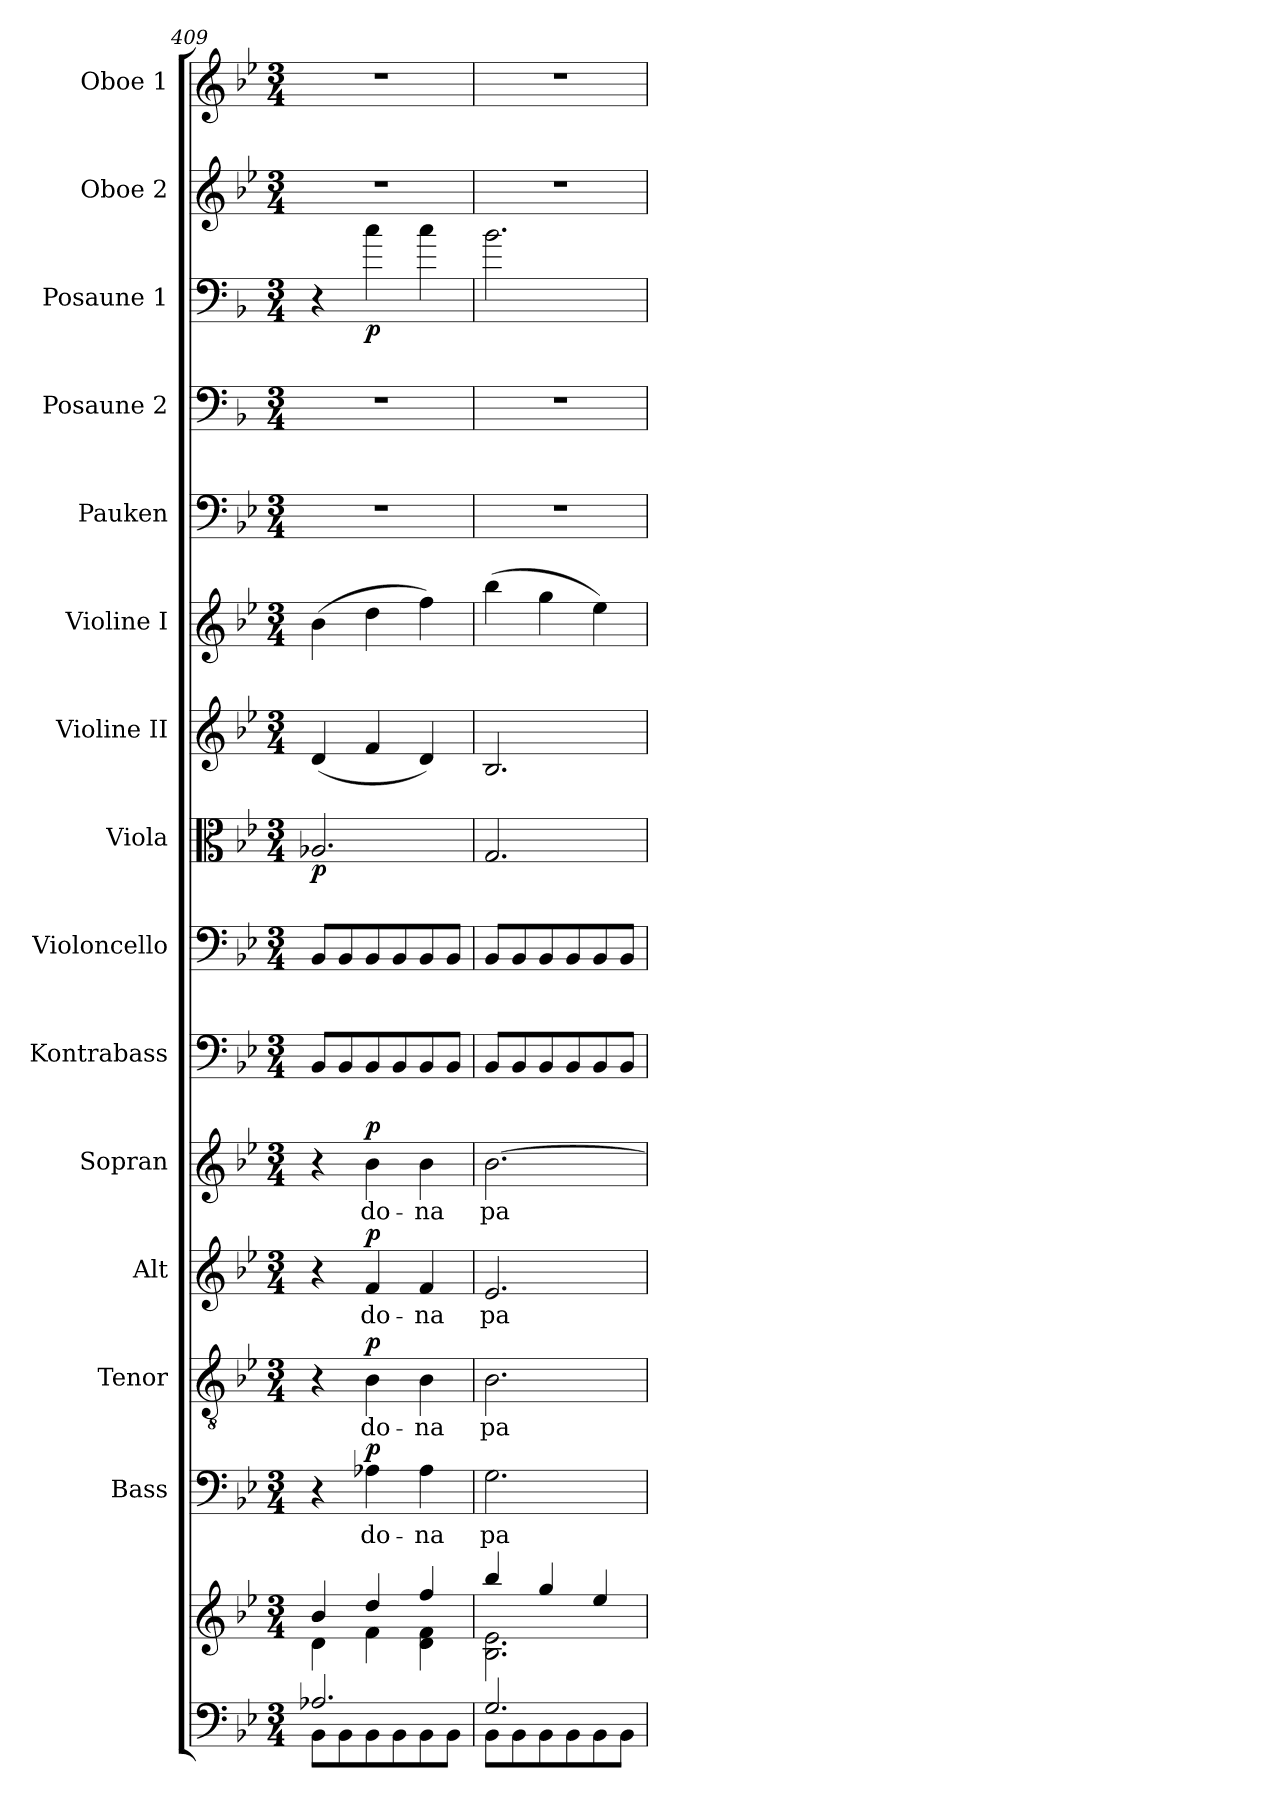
**kern	**kern	**kern	**text	**dynam	**kern	**text	**dynam	**kern	**text	**dynam	**kern	**text	**dynam	**kern	**kern	**kern	**dynam	**kern	**kern	**kern	**kern	**kern	**dynam	**kern	**kern
*part15	*part15	*part14	*part14	*part14	*part13	*part13	*part13	*part12	*part12	*part12	*part11	*part11	*part11	*part10	*part9	*part8	*part8	*part7	*part6	*part5	*part4	*part3	*part3	*part2	*part1
*staff16	*staff15	*staff14	*staff14	*staff14	*staff13	*staff13	*staff13	*staff12	*staff12	*staff12	*staff11	*staff11	*staff11	*staff10	*staff9	*staff8	*staff8	*staff7	*staff6	*staff5	*staff4	*staff3	*staff3	*staff2	*staff1
*	*	*I"Bass	*	*	*I"Tenor	*	*	*I"Alt	*	*	*I"Sopran	*	*	*I"Kontrabass	*I"Violoncello	*I"Viola	*	*I"Violine II	*I"Violine I	*I"Pauken	*I"Posaune 2	*I"Posaune 1	*	*I"Oboe 2	*I"Oboe 1
*	*	*I'B.	*	*	*I'T.	*	*	*I'A.	*	*	*I'S.	*	*	*I'Kb.	*I'Vc.	*I'Vla.	*	*I'Vl. II	*I'Vl. I	*I'Pk.	*I'Pos. 2	*I'Pos. 1	*	*I'Ob. 2	*I'Ob. 1
*clefF4	*clefG2	*clefF4	*	*	*clefGv2	*	*	*clefG2	*	*	*clefG2	*	*	*clefF4	*clefF4	*clefC3	*	*clefG2	*clefG2	*clefF4	*clefF4	*clefF4	*	*clefG2	*clefG2
*	*	*	*	*	*	*	*	*	*	*	*	*	*	*ITrd7c12	*	*	*	*	*	*	*ITrd4c7	*ITrd4c7	*	*	*
*k[b-e-]	*k[b-e-]	*k[b-e-]	*	*	*k[b-e-]	*	*	*k[b-e-]	*	*	*k[b-e-]	*	*	*k[b-e-]	*k[b-e-]	*k[b-e-]	*	*k[b-e-]	*k[b-e-]	*k[b-e-]	*k[b-e-]	*k[b-e-]	*	*k[b-e-]	*k[b-e-]
*B-:	*B-:	*B-:	*	*	*B-:	*	*	*B-:	*	*	*B-:	*	*	*B-:	*B-:	*B-:	*	*B-:	*B-:	*B-:	*B-:	*B-:	*	*B-:	*B-:
*M3/4	*M3/4	*M3/4	*	*	*M3/4	*	*	*M3/4	*	*	*M3/4	*	*	*M3/4	*M3/4	*M3/4	*	*M3/4	*M3/4	*M3/4	*M3/4	*M3/4	*	*M3/4	*M3/4
=409	=409	=409	=409	=409	=409	=409	=409	=409	=409	=409	=409	=409	=409	=409	=409	=409	=409	=409	=409	=409	=409	=409	=409	=409	=409
*^	*^	*	*	*	*	*	*	*	*	*	*	*	*	*	*	*	*	*	*	*	*	*	*	*	*
!	!	!	!	!	!	!	!	!	!	!	!	!	!	!	!	!	!	!	!LO:DY:b	!	!	!	!	!	!	!	!
2.A-X/	8BB-\L	4b-/	4d\	4r	.	.	4r	.	.	4r	.	.	4r	.	.	8BBB-/L	8BB-/L	2.A-X/	p	(<4d/	(>4b-\	2.r	2.r	4r	.	2.r	2.r
.	8BB-\	.	.	.	.	.	.	.	.	.	.	.	.	.	.	8BBB-/	8BB-/	.	.	.	.	.	.	.	.	.	.
!	!	!	!	!	!LO:LY:b	!LO:DY:a	!	!LO:LY:b	!LO:DY:a	!	!LO:LY:b	!LO:DY:a	!	!LO:LY:b	!LO:DY:a	!	!	!	!	!	!	!	!	!	!LO:DY:b	!	!
.	8BB-\	4dd/	4f\	4A-X\	do-	p	4B-\	do-	p	4f/	do-	p	4b-\	do-	p	8BBB-/	8BB-/	.	.	4f/	4dd\	.	.	4f\	p	.	.
.	8BB-\	.	.	.	.	.	.	.	.	.	.	.	.	.	.	8BBB-/	8BB-/	.	.	.	.	.	.	.	.	.	.
!	!	!	!	!	!LO:LY:b	!	!	!LO:LY:b	!	!	!LO:LY:b	!	!	!LO:LY:b	!	!	!	!	!	!	!	!	!	!	!	!	!
.	8BB-\	4ff/	4d\ 4f\	4A-\	-na	.	4B-\	-na	.	4f/	-na	.	4b-\	-na	.	8BBB-/	8BB-/	.	.	4d/)	4ff\)	.	.	4f\	.	.	.
.	8BB-\J	.	.	.	.	.	.	.	.	.	.	.	.	.	.	8BBB-/J	8BB-/J	.	.	.	.	.	.	.	.	.	.
=410	=410	=410	=410	=410	=410	=410	=410	=410	=410	=410	=410	=410	=410	=410	=410	=410	=410	=410	=410	=410	=410	=410	=410	=410	=410	=410	=410
!	!	!	!	!	!LO:LY:b	!	!	!LO:LY:b	!	!	!LO:LY:b	!	!	!LO:LY:b	!	!	!	!	!	!	!	!	!	!	!	!	!
2.G/	8BB-\L	4bb-/	2.B-\ 2.e-\	2.G\	pa-	.	2.B-\	pa-	.	2.e-/	pa-	.	[2.b-\	pa-	.	8BBB-/L	8BB-/L	2.G/	.	2.B-/	(>4bb-\	2.r	2.r	2.e-\	.	2.r	2.r
.	8BB-\	.	.	.	.	.	.	.	.	.	.	.	.	.	.	8BBB-/	8BB-/	.	.	.	.	.	.	.	.	.	.
.	8BB-\	4gg/	.	.	.	.	.	.	.	.	.	.	.	.	.	8BBB-/	8BB-/	.	.	.	4gg\	.	.	.	.	.	.
.	8BB-\	.	.	.	.	.	.	.	.	.	.	.	.	.	.	8BBB-/	8BB-/	.	.	.	.	.	.	.	.	.	.
.	8BB-\	4ee-/	.	.	.	.	.	.	.	.	.	.	.	.	.	8BBB-/	8BB-/	.	.	.	4ee-\)	.	.	.	.	.	.
.	8BB-\J	.	.	.	.	.	.	.	.	.	.	.	.	.	.	8BBB-/J	8BB-/J	.	.	.	.	.	.	.	.	.	.
*v	*v	*	*	*	*	*	*	*	*	*	*	*	*	*	*	*	*	*	*	*	*	*	*	*	*	*	*
*	*v	*v	*	*	*	*	*	*	*	*	*	*	*	*	*	*	*	*	*	*	*	*	*	*	*	*
=	=	=	=	=	=	=	=	=	=	=	=	=	=	=	=	=	=	=	=	=	=	=	=	=	=
*-	*-	*-	*-	*-	*-	*-	*-	*-	*-	*-	*-	*-	*-	*-	*-	*-	*-	*-	*-	*-	*-	*-	*-	*-	*-
